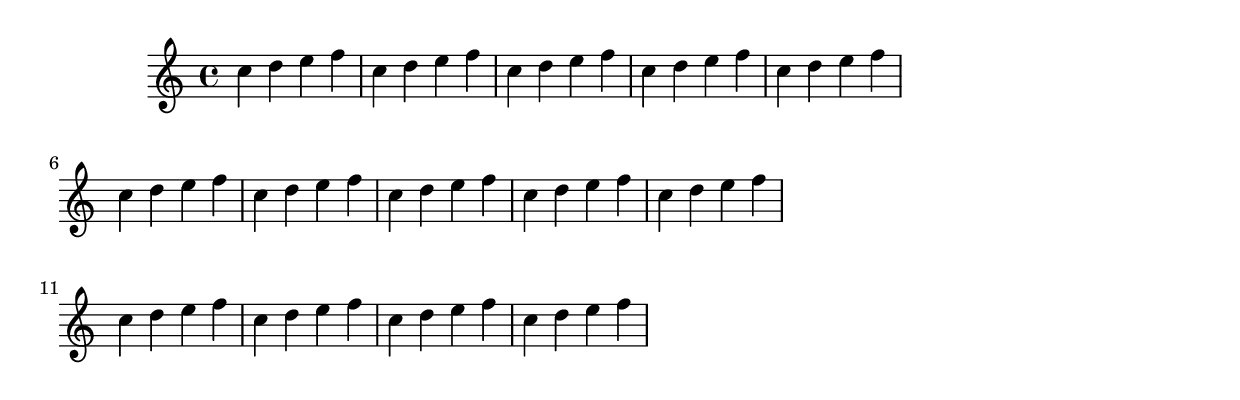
%% Do not edit this file; it is automatically
%% generated from LSR http://lsr.dsi.unimi.it
%% This file is in the public domain.
\version "2.13.16"

\header {
  lsrtags = "keyboards"

%% Translation of GIT committish: 2b0dc29608d6c3f5a03ead4877ae514c647adb74
  texidoces = "
Los símbolos específicos de acordeón discanto se escriben mediante
@code{\\markup}.  Se puede trucar la colocación vertical de los
símbolos modificando los argumentos de @code{\\raise}.

"
  doctitlees = "Símbolos de acordeón discanto"

%% Translation of GIT committish: 0a868be38a775ecb1ef935b079000cebbc64de40
  doctitlede = "Symbole für Akkordeon-Diskantregister"
  texidocde = "
Diskantregister für Akkordeon können mit @code{\\markup} dargestellt werden.
Die vertikale Position der einzelnen Elemente werden mit @code{\\raise}
angepasst.
"

  texidoc = "
Accordion discant-specific symbols are added using @code{\\markup}. The
vertical placement of the symbols can be tweaked by changing the
@code{\\raise} arguments.



"
  doctitle = "Accordion-discant symbols"
} % begin verbatim

discant = \markup {
  \musicglyph #"accordion.accDiscant"
}
dot = \markup {
  \musicglyph #"accordion.accDot"
}

\layout { ragged-right = ##t }

% 16 voets register
accBasson = ^\markup {
  \combine
  \discant
  \raise #0.5 \dot
}

% een korig 8 en 16 voets register
accBandon = ^\markup {
  \combine
    \discant
    \combine
      \raise #0.5 \dot
      \raise #1.5 \dot
}

accVCello = ^\markup {
  \combine
    \discant
    \combine
      \raise #0.5 \dot
      \combine
        \raise #1.5 \dot
        \translate #'(1 . 0) \raise #1.5 \dot
}

% 4-8-16 voets register
accHarmon = ^\markup {
  \combine
    \discant
    \combine
      \raise #0.5 \dot
      \combine
        \raise #1.5 \dot
        \raise #2.5 \dot
}

accTrombon = ^\markup {
  \combine
    \discant
    \combine
      \raise #0.5 \dot
      \combine
        \raise #1.5 \dot
        \combine
          \translate #'(1 . 0) \raise #1.5 \dot
          \translate #'(-1 . 0) \raise #1.5 \dot
}

% eenkorig 4 en 16 voets register
accOrgan = ^\markup {
  \combine
    \discant
    \combine
      \raise #0.5 \dot
      \raise #2.5 \dot
}

accMaster = ^\markup {
  \combine
    \discant
    \combine
      \raise #0.5 \dot
      \combine
        \raise #1.5 \dot
        \combine
          \translate #'(1 . 0) \raise #1.5 \dot
          \combine
            \translate #'(-1 . 0) \raise #1.5 \dot
            \raise #2.5 \dot
}

accAccord = ^\markup {
  \combine
    \discant
    \combine
      \raise #1.5 \dot
      \combine
        \translate #'(1 . 0) \raise #1.5 \dot
        \combine
          \translate #'(-1 . 0) \raise #1.5 \dot
          \raise #2.5 \dot
}

accMusette = ^\markup {
  \combine
    \discant
    \combine
      \raise #1.5 \dot
      \combine
        \translate #'(1 . 0) \raise #1.5 \dot
        \translate #'(-1 . 0) \raise #1.5 \dot
}

accCeleste = ^\markup {
  \combine
    \discant
    \combine
      \raise #1.5 \dot
      \translate #'(-1 . 0) \raise #1.5 \dot
}

accOboe = ^\markup {
  \combine
    \discant
    \combine
      \raise #1.5 \dot
      \raise #2.5 \dot
}

accClarin = ^\markup {
  \combine
    \discant
    \raise #1.5 \dot
}

accPiccolo = ^\markup {
    \combine
       \discant
       \raise #2.5 \dot
}

accViolin = ^\markup {
  \combine
    \discant
    \combine
      \raise #1.5 \dot
      \combine
        \translate #'(1 . 0) \raise #1.5 \dot
        \raise #2.5 \dot
}

\relative c'' {
  c4 d\accBasson e f
  c4 d\accBandon e f
  c4 d\accVCello e f
  c4 d\accHarmon e f
  c4 d\accTrombon e f
  \break
  c4 d\accOrgan e f
  c4 d\accMaster e f
  c4 d\accAccord e f
  c4 d\accMusette e f
  c4 d\accCeleste e f
  \break
  c4 d\accOboe e f
  c4 d\accClarin e f
  c4 d\accPiccolo e f
  c4 d\accViolin e f
}

